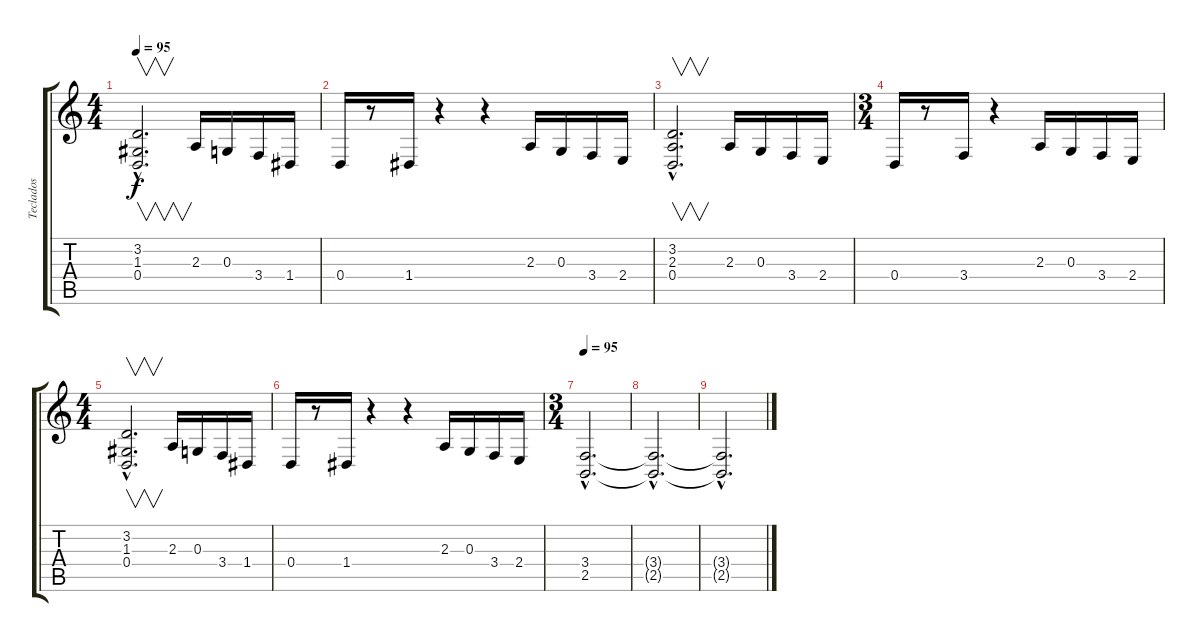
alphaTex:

\track ("Teclados" "Teclados") {instrument synthbrass1}
\staff {score tabs}
\tuning (E4 B3 G3 D3 A2 E2) {hide}
\ts (4 4)
\tempo 95
\clef g2
\ks c
(3.2{hac} 1.3{hac} 0.4{hac}).2{v d dy f} 2.3.16 0.3.16 3.4.16 1.4.16 |
0.4.16 r.8 1.4.16 r.4 r.4 2.3.16 0.3.16 3.4.16 2.4.16 |
(3.2{hac} 2.3{hac} 0.4{hac}).2{v d} 2.3.16 0.3.16 3.4.16 2.4.16 |
\ts (3 4)
0.4.16 r.8 3.4.16 r.4 2.3.16 0.3.16 3.4.16 2.4.16 |
\ts (4 4)
(3.2{hac} 1.3{hac} 0.4{hac}).2{v d} 2.3.16 0.3.16 3.4.16 1.4.16 |
0.4.16 r.8 1.4.16 r.4 r.4 2.3.16 0.3.16 3.4.16 2.4.16 |
\ts (3 4)
\tempo 95
(3.4{hac} 2.5{hac}).2{d instrument synthstrings1} |
(3.4{hac t} 2.5{hac t}).2{d} |
(3.4{hac t} 2.5{hac t}).2{d}
